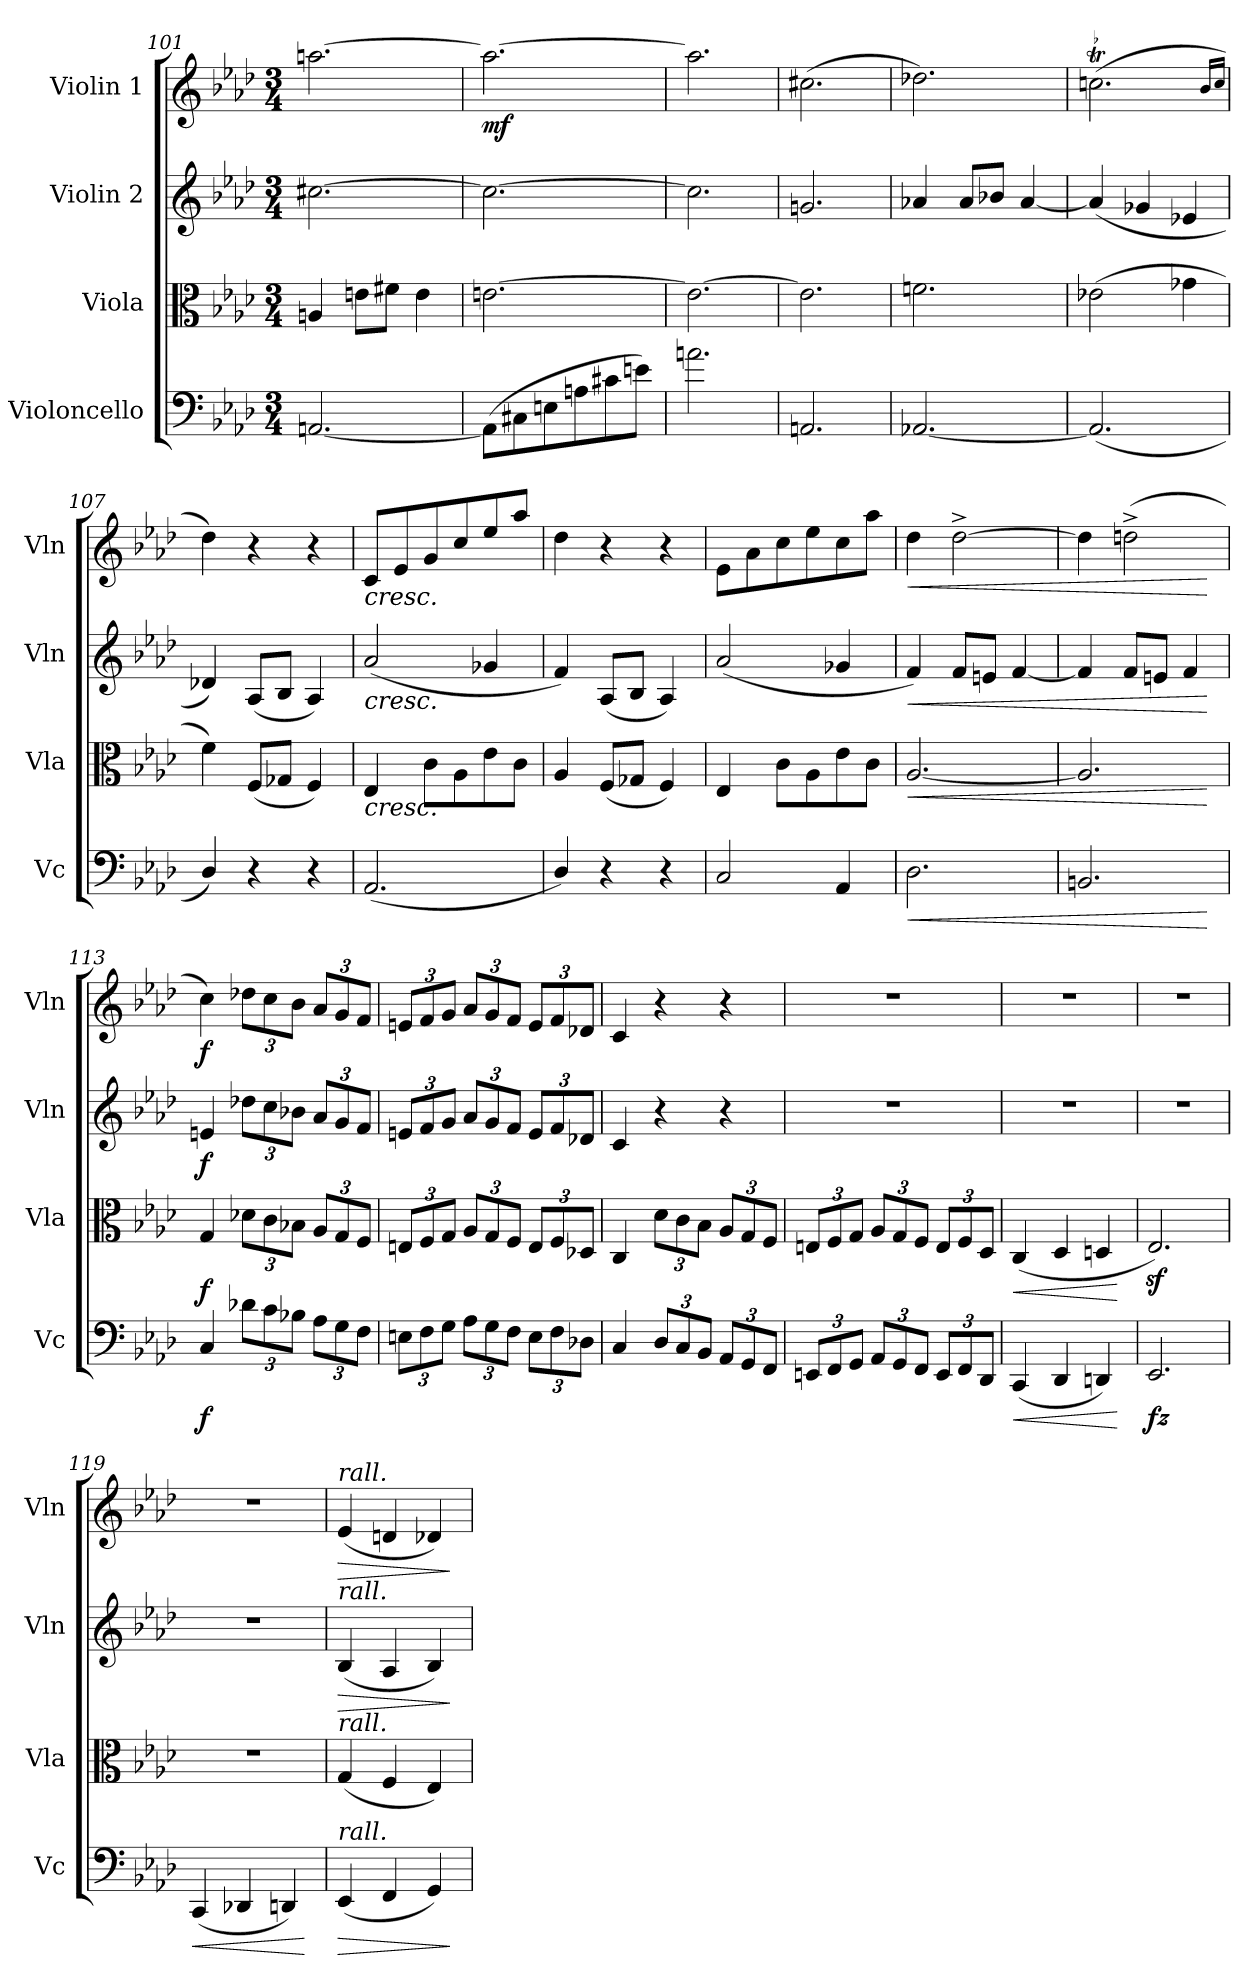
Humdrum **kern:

**kern	**dynam	**kern	**dynam	**kern	**dynam	**kern	**dynam
*part4	*part4	*part3	*part3	*part2	*part2	*part1	*part1
*staff4	*staff4	*staff3	*staff3	*staff2	*staff2	*staff1	*staff1
*I"Violoncello	*	*I"Viola	*	*I"Violin 2	*	*I"Violin 1	*
*I'Vc	*	*I'Vla	*	*I'Vln	*	*I'Vln	*
*clefF4	*	*clefC3	*	*clefG2	*	*clefG2	*
*k[b-e-a-d-]	*	*k[b-e-a-d-]	*	*k[b-e-a-d-]	*	*k[b-e-a-d-]	*
*M3/4	*	*M3/4	*	*M3/4	*	*M3/4	*
=101	=101	=101	=101	=101	=101	=101	=101
[2.AAn/	.	4An/	.	[2.cc#X\	.	[2.aan\	.
.	.	8en\L	.	.	.	.	.
.	.	8f#X\J	.	.	.	.	.
.	.	4e\	.	.	.	.	.
=102	=102	=102	=102	=102	=102	=102	=102
!	!	!	!	!	!	!	!LO:DY:b
(8AA\L]	.	[2.en\	.	2.cc#\_	.	2.aa\_	mf
8C#X\	.	.	.	.	.	.	.
8En\	.	.	.	.	.	.	.
8An\	.	.	.	.	.	.	.
8c#X\	.	.	.	.	.	.	.
8en\J)	.	.	.	.	.	.	.
=103	=103	=103	=103	=103	=103	=103	=103
2.an\	.	2.e\_	.	2.cc#\]	.	2.aa\]	.
=104	=104	=104	=104	=104	=104	=104	=104
2.AAn/	.	2.e\]	.	2.gn/	.	(2.cc#X\	.
=105	=105	=105	=105	=105	=105	=105	=105
[2.AA-X/	.	2.fn\	.	4a-X/	.	2.dd-X\)	.
.	.	.	.	8a-/L	.	.	.
.	.	.	.	8b-X/J	.	.	.
.	.	.	.	[4a-/	.	.	.
=106	=106	=106	=106	=106	=106	=106	=106
!	!	!	!	!	!	!LO:TR:acc=-	!
(2.AA-/]	.	(2e-X\	.	(4a-/]	.	(2.ccnt\	.
.	.	.	.	4g-X/	.	.	.
.	.	4g-X\	.	4e-X/	.	.	.
.	.	.	.	.	.	16qb-/LL	.
.	.	.	.	.	.	16qcc/JJ	.
=107	=107	=107	=107	=107	=107	=107	=107
4D-/)	.	4f\)	.	4d-X/)	.	4dd-\)	.
4r	.	(8F/L	.	(8A-/L	.	4r	.
.	.	8G-X/J	.	8B-/J	.	.	.
4r	.	4F/)	.	4A-/)	.	4r	.
=108	=108	=108	=108	=108	=108	=108	=108
!	!	!	!	!	!	!LO:TX:b:i:t=cresc.	!
!	!	!	!	!LO:TX:b:i:t=cresc.	!	!	!
!	!	!LO:TX:b:i:t=cresc.	!	!	!	!	!
(2.AA-/	.	4E-/	.	(2a-/	.	8c/L	.
.	.	.	.	.	.	8e-/	.
.	.	8c\L	.	.	.	8g/	.
.	.	8A-\	.	.	.	8cc/	.
.	.	8e-\	.	4g-X/	.	8ee-/	.
.	.	8c\J	.	.	.	8aa-/J	.
!!LO:LB:g=z
=109	=109	=109	=109	=109	=109	=109	=109
4D-/)	.	4A-/	.	4f/)	.	4dd-\	.
4r	.	(8F/L	.	(8A-/L	.	4r	.
.	.	8G-X/J	.	8B-/J	.	.	.
4r	.	4F/)	.	4A-/)	.	4r	.
=110	=110	=110	=110	=110	=110	=110	=110
2C/	.	4E-/	.	(2a-/	.	8e-\L	.
.	.	.	.	.	.	8a-\	.
.	.	8c\L	.	.	.	8cc\	.
.	.	8A-\	.	.	.	8ee-\	.
4AA-/	.	8e-\	.	4g-X/	.	8cc\	.
.	.	8c\J	.	.	.	8aa-\J	.
=111	=111	=111	=111	=111	=111	=111	=111
!	!LO:HP:b	!	!LO:HP:b	!	!LO:HP:b	!	!LO:HP:b
2.D-\	<	[2.A-/	<	4f/)	<	4dd-\	<
.	.	.	.	8f/L	.	[2dd-^\	.
.	.	.	.	8en/J	.	.	.
.	.	.	.	[4f/	.	.	.
=112	=112	=112	=112	=112	=112	=112	=112
2.BBn/	.	2.A-/]	.	4f/]	.	4dd-\]	.
.	.	.	.	8f/L	.	(2ddn^\	.
.	.	.	.	8en/J	.	.	.
.	.	.	.	4f/	.	.	.
.	[	.	[	.	[	.	[
=113	=113	=113	=113	=113	=113	=113	=113
!	!LO:DY:b	!	!LO:DY:b	!	!LO:DY:b	!	!LO:DY:b
4C/	f	4G/	f	4en/	f	4cc\)	f
*Xbrackettup	*	*Xbrackettup	*	*Xbrackettup	*	*Xbrackettup	*
12d-X\L	.	12d-X\L	.	12dd-X\L	.	12dd-X\L	.
12c\	.	12c\	.	12cc\	.	12cc\	.
12B-X\J	.	12B-X\J	.	12b-X\J	.	12b-\J	.
12A-\L	.	12A-/L	.	12a-/L	.	12a-/L	.
12G\	.	12G/	.	12g/	.	12g/	.
12F\J	.	12F/J	.	12f/J	.	12f/J	.
=114	=114	=114	=114	=114	=114	=114	=114
12En\L	.	12En/L	.	12en/L	.	12en/L	.
12F\	.	12F/	.	12f/	.	12f/	.
12G\J	.	12G/J	.	12g/J	.	12g/J	.
12A-\L	.	12A-/L	.	12a-/L	.	12a-/L	.
12G\	.	12G/	.	12g/	.	12g/	.
12F\J	.	12F/J	.	12f/J	.	12f/J	.
12E\L	.	12E/L	.	12e/L	.	12e/L	.
12F\	.	12F/	.	12f/	.	12f/	.
12D-X\J	.	12D-X/J	.	12d-X/J	.	12d-X/J	.
=115	=115	=115	=115	=115	=115	=115	=115
4C/	.	4C/	.	4c/	.	4c/	.
12D-/L	.	12d-\L	.	4r	.	4r	.
12C/	.	12c\	.	.	.	.	.
12BB-/J	.	12B-\J	.	.	.	.	.
12AA-/L	.	12A-/L	.	4r	.	4r	.
12GG/	.	12G/	.	.	.	.	.
12FF/J	.	12F/J	.	.	.	.	.
!!LO:PB:g=z
=116	=116	=116	=116	=116	=116	=116	=116
12EEn/L	.	12En/L	.	2.r	.	2.r	.
12FF/	.	12F/	.	.	.	.	.
12GG/J	.	12G/J	.	.	.	.	.
12AA-/L	.	12A-/L	.	.	.	.	.
12GG/	.	12G/	.	.	.	.	.
12FF/J	.	12F/J	.	.	.	.	.
12EE/L	.	12E/L	.	.	.	.	.
12FF/	.	12F/	.	.	.	.	.
12DD-/J	.	12D-/J	.	.	.	.	.
=117	=117	=117	=117	=117	=117	=117	=117
!	!LO:HP:b	!	!LO:HP:b	!	!	!	!
(4CC/	<	(4C/	<	2.r	.	2.r	.
4DD-/	.	4D-/	.	.	.	.	.
4DDn/)	.	4Dn/	.	.	.	.	.
.	[	.	[	.	.	.	.
=118	=118	=118	=118	=118	=118	=118	=118
!	!LO:DY:b	!	!	!	!	!	!
2.EE-/	fz	2.E-z</)	.	2.r	.	2.r	.
=119	=119	=119	=119	=119	=119	=119	=119
!	!LO:HP:b	!	!	!	!	!	!
(4CC/	<	2.r	.	2.r	.	2.r	.
4DD-X/	.	.	.	.	.	.	.
4DDn/)	.	.	.	.	.	.	.
.	[	.	.	.	.	.	.
=120	=120	=120	=120	=120	=120	=120	=120
!	!	!	!	!	!	!LO:TX:a:i:t=rall.	!
!	!	!	!	!LO:TX:a:i:t=rall.	!	!	!
!	!	!LO:TX:a:i:t=rall.	!	!	!	!	!
!LO:TX:a:i:t=rall.	!	!	!	!	!	!	!
!	!LO:HP:b	!	!	!	!LO:HP:b	!	!LO:HP:b
(4EE-/	>	(4G/	.	(4B-/	>	(4e-/	>
4FF/	.	4F/	.	4A-/	.	4dn/	.
4GG/)	.	4E-/)	.	4B-/)	.	4d-X/)	.
.	]	.	.	.	]	.	]
=	=	=	=	=	=	=	=
*-	*-	*-	*-	*-	*-	*-	*-
